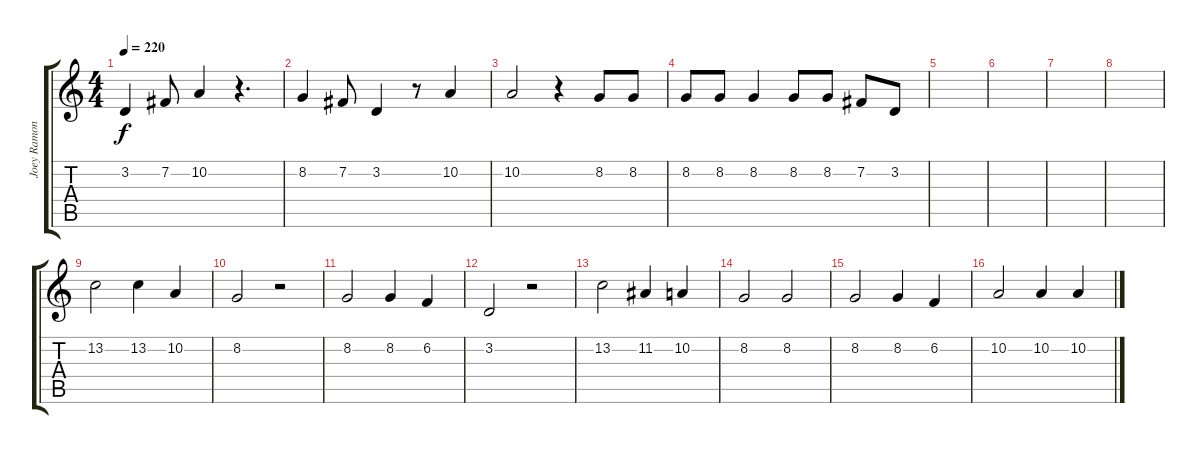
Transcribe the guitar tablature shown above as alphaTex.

\track ("Joey Ramone - Vocals" "Joey Ramon") {instrument englishhorn}
\staff {score tabs}
\tuning (E4 B3 G3 D3 A2 E2) {hide}
\ts (4 4)
\tempo 220
\clef g2
\ks c
3.2.4{dy f} 7.2.8 10.2.4 r.4{d} |
8.2.4 7.2.8 3.2.4 r.8 10.2.4 |
10.2.2 r.4 8.2.8 8.2.8 |
8.2.8 8.2.8 8.2.4 8.2.8 8.2.8 7.2.8 3.2.8 |
|
|
|
|
13.2.2 13.2.4 10.2.4 |
8.2.2 r.2 |
8.2.2 8.2.4 6.2.4 |
3.2.2 r.2 |
13.2.2 11.2.4 10.2.4 |
8.2.2 8.2.2 |
8.2.2 8.2.4 6.2.4 |
10.2.2 10.2.4 10.2.4
